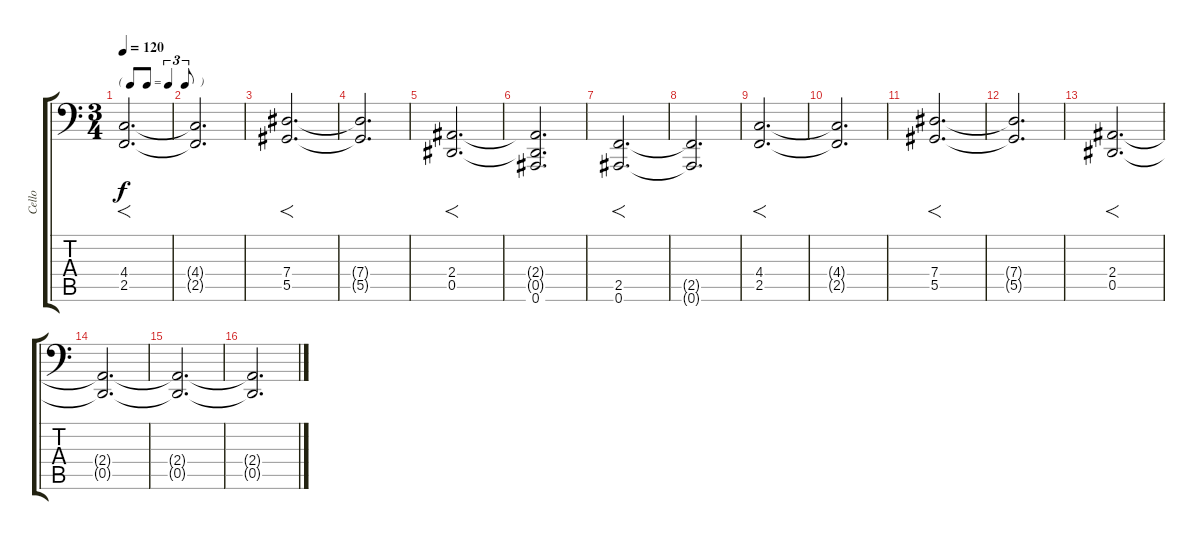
\track ("Cello" "Cello") {instrument cello}
\staff {score tabs}
\tuning (Bb3 F3 Db3 Ab2 Eb2 Bb1) {hide}
\ts (3 4)
\tf triplet8th
\tempo 120
\clef f4
\ks c
(4.4 2.5).2{f d dy f} |
(4.4{t} 2.5{t}).2{d} |
(7.4 5.5).2{f d} |
(7.4{t} 5.5{t}).2{d} |
(2.4 0.5).2{f d} |
(2.4{t} 0.5{t} 0.6).2{d} |
(2.5 0.6).2{f d} |
(2.5{t} 0.6{t}).2{d} |
(4.4 2.5).2{f d} |
(4.4{t} 2.5{t}).2{d} |
(7.4 5.5).2{f d} |
(7.4{t} 5.5{t}).2{d} |
(2.4 0.5).2{f d} |
(2.4{t} 0.5{t}).2{d} |
(2.4{t} 0.5{t}).2{d} |
(2.4{t} 0.5{t}).2{d}
